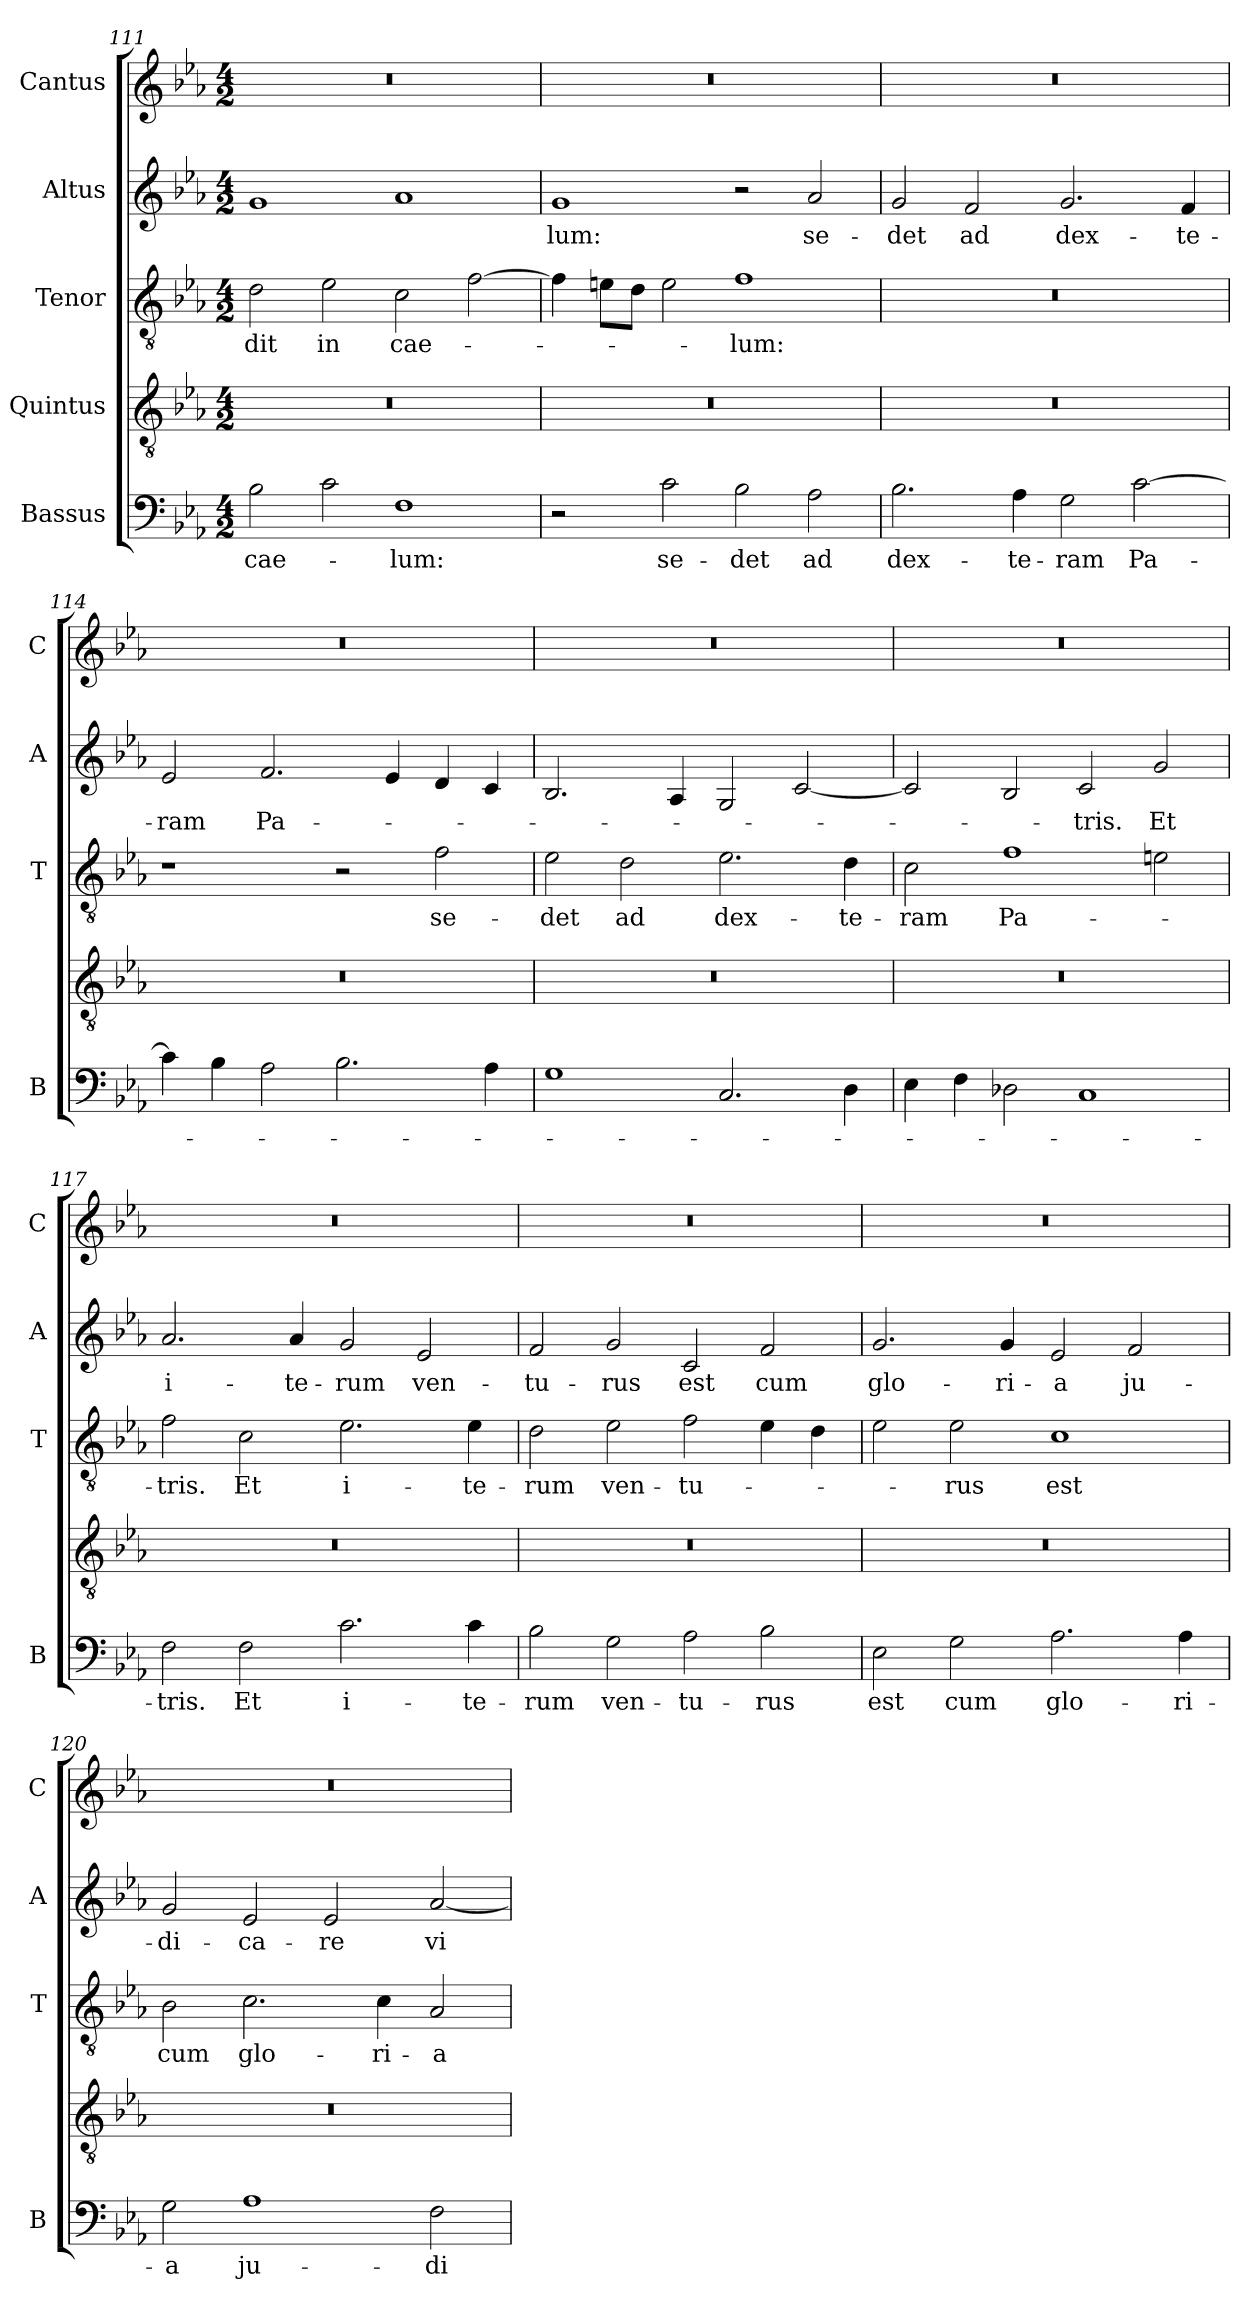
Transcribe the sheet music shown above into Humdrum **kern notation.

**kern	**text	**kern	**kern	**text	**kern	**text	**kern
*part5	*part5	*part4	*part3	*part3	*part2	*part2	*part1
*staff5	*staff5	*staff4	*staff3	*staff3	*staff2	*staff2	*staff1
*I"Bassus	*	*I"Quintus	*I"Tenor	*	*I"Altus	*	*I"Cantus
*I'B	*	*	*I'T	*	*I'A	*	*I'C
*clefF4	*	*clefGv2	*clefGv2	*	*clefG2	*	*clefG2
*k[b-e-a-]	*	*k[b-e-a-]	*k[b-e-a-]	*	*k[b-e-a-]	*	*k[b-e-a-]
*E-:	*	*E-:	*E-:	*	*E-:	*	*E-:
*M4/2	*	*M4/2	*M4/2	*	*M4/2	*	*M4/2
=111	=111	=111	=111	=111	=111	=111	=111
!	!LO:LY:b	!	!	!LO:LY:b	!	!	!
2B-\	cae-	0r	2d\	-dit	1g	.	0r
!	!	!	!	!LO:LY:b	!	!	!
2c\	.	.	2e-\	in	.	.	.
!	!LO:LY:b	!	!	!LO:LY:b	!	!	!
1F	-lum:	.	2c\	cae-	1a-	.	.
.	.	.	[2f\	.	.	.	.
!!LO:PB:g=z
=112	=112	=112	=112	=112	=112	=112	=112
!	!	!	!	!	!	!LO:LY:b	!
2r	.	0r	4f\]	.	1g	-lum:	0r
.	.	.	8en\L	.	.	.	.
.	.	.	8d\J	.	.	.	.
!	!LO:LY:b	!	!	!	!	!	!
2c\	se-	.	2e\	.	.	.	.
!	!LO:LY:b	!	!	!LO:LY:b	!	!	!
2B-\	-det	.	1f	-lum:	2r	.	.
!	!LO:LY:b	!	!	!	!	!LO:LY:b	!
2A-\	ad	.	.	.	2a-/	se-	.
=113	=113	=113	=113	=113	=113	=113	=113
!	!LO:LY:b	!	!	!	!	!LO:LY:b	!
2.B-\	dex-	0r	0r	.	2g/	-det	0r
!	!	!	!	!	!	!LO:LY:b	!
.	.	.	.	.	2f/	ad	.
!	!LO:LY:b	!	!	!	!	!	!
4A-\	-te-	.	.	.	.	.	.
!	!LO:LY:b	!	!	!	!	!LO:LY:b	!
2G\	-ram	.	.	.	2.g/	dex-	.
!	!LO:LY:b	!	!	!	!	!	!
[2c\	Pa-	.	.	.	.	.	.
!	!	!	!	!	!	!LO:LY:b	!
.	.	.	.	.	4f/	-te-	.
=114	=114	=114	=114	=114	=114	=114	=114
!	!	!	!	!	!	!LO:LY:b	!
4c\]	.	0r	1r	.	2e-/	-ram	0r
4B-\	.	.	.	.	.	.	.
!	!	!	!	!	!	!LO:LY:b	!
2A-\	.	.	.	.	2.f/	Pa-	.
2.B-\	.	.	2r	.	.	.	.
.	.	.	.	.	4e-/	.	.
!	!	!	!	!LO:LY:b	!	!	!
.	.	.	2f\	se-	4d/	.	.
4A-\	.	.	.	.	4c/	.	.
=115	=115	=115	=115	=115	=115	=115	=115
!	!	!	!	!LO:LY:b	!	!	!
1G	.	0r	2e-\	-det	2.B-/	.	0r
!	!	!	!	!LO:LY:b	!	!	!
.	.	.	2d\	ad	.	.	.
.	.	.	.	.	4A-/	.	.
!	!	!	!	!LO:LY:b	!	!	!
2.C/	.	.	2.e-\	dex-	2G/	.	.
.	.	.	.	.	[2c/	.	.
!	!	!	!	!LO:LY:b	!	!	!
4D\	.	.	4d\	-te-	.	.	.
!!LO:LB:g=z
=116	=116	=116	=116	=116	=116	=116	=116
!	!	!	!	!LO:LY:b	!	!	!
4E-\	.	0r	2c\	-ram	2c/]	.	0r
4F\	.	.	.	.	.	.	.
!	!	!	!	!LO:LY:b	!	!	!
2D-X\	.	.	1f	Pa-	2B-/	.	.
!	!	!	!	!	!	!LO:LY:b	!
1C	.	.	.	.	2c/	-tris.	.
!	!	!	!	!	!	!LO:LY:b	!
.	.	.	2en\	.	2g/	Et	.
=117	=117	=117	=117	=117	=117	=117	=117
!	!LO:LY:b	!	!	!LO:LY:b	!	!LO:LY:b	!
2F\	-tris.	0r	2f\	-tris.	2.a-/	i-	0r
!	!LO:LY:b	!	!	!LO:LY:b	!	!	!
2F\	Et	.	2c\	Et	.	.	.
!	!	!	!	!	!	!LO:LY:b	!
.	.	.	.	.	4a-/	-te-	.
!	!LO:LY:b	!	!	!LO:LY:b	!	!LO:LY:b	!
2.c\	i-	.	2.e-\	i-	2g/	-rum	.
!	!	!	!	!	!	!LO:LY:b	!
.	.	.	.	.	2e-/	ven-	.
!	!LO:LY:b	!	!	!LO:LY:b	!	!	!
4c\	-te-	.	4e-\	-te-	.	.	.
=118	=118	=118	=118	=118	=118	=118	=118
!	!LO:LY:b	!	!	!LO:LY:b	!	!LO:LY:b	!
2B-\	-rum	0r	2d\	-rum	2f/	-tu-	0r
!	!LO:LY:b	!	!	!LO:LY:b	!	!LO:LY:b	!
2G\	ven-	.	2e-\	ven-	2g/	-rus	.
!	!LO:LY:b	!	!	!LO:LY:b	!	!LO:LY:b	!
2A-\	-tu-	.	2f\	-tu-	2c/	est	.
!	!LO:LY:b	!	!	!	!	!LO:LY:b	!
2B-\	-rus	.	4e-\	.	2f/	cum	.
.	.	.	4d\	.	.	.	.
=119	=119	=119	=119	=119	=119	=119	=119
!	!LO:LY:b	!	!	!	!	!LO:LY:b	!
2E-\	est	0r	2e-\	.	2.g/	glo-	0r
!	!LO:LY:b	!	!	!LO:LY:b	!	!	!
2G\	cum	.	2e-\	-rus	.	.	.
!	!	!	!	!	!	!LO:LY:b	!
.	.	.	.	.	4g/	-ri-	.
!	!LO:LY:b	!	!	!LO:LY:b	!	!LO:LY:b	!
2.A-\	glo-	.	1c	est	2e-/	-a	.
!	!	!	!	!	!	!LO:LY:b	!
.	.	.	.	.	2f/	ju-	.
!	!LO:LY:b	!	!	!	!	!	!
4A-\	-ri-	.	.	.	.	.	.
!!LO:LB:g=z
=120	=120	=120	=120	=120	=120	=120	=120
!	!LO:LY:b	!	!	!LO:LY:b	!	!LO:LY:b	!
2G\	-a	0r	2B-\	cum	2g/	-di-	0r
!	!LO:LY:b	!	!	!LO:LY:b	!	!LO:LY:b	!
1A-	ju-	.	2.c\	glo-	2e-/	-ca-	.
!	!	!	!	!	!	!LO:LY:b	!
.	.	.	.	.	2e-/	-re	.
!	!	!	!	!LO:LY:b	!	!	!
.	.	.	4c\	-ri-	.	.	.
!	!LO:LY:b	!	!	!LO:LY:b	!	!LO:LY:b	!
2F\	-di-	.	2A-/	-a	[2a-/	vi-	.
=	=	=	=	=	=	=	=
*-	*-	*-	*-	*-	*-	*-	*-
